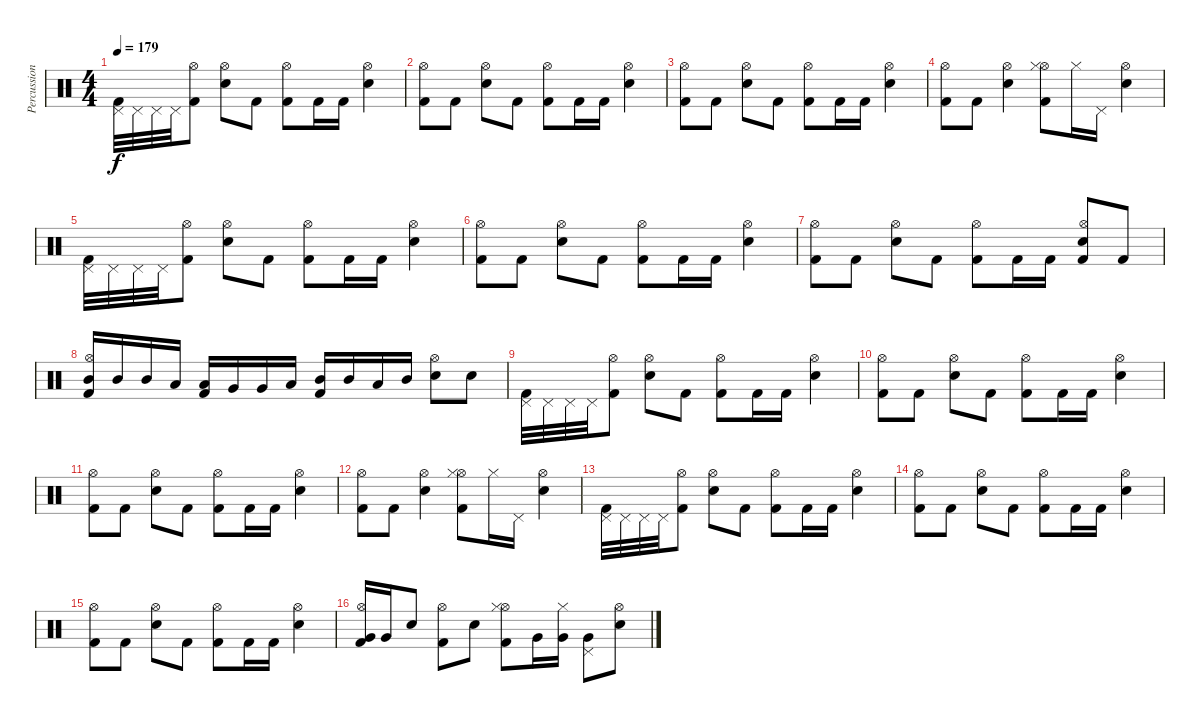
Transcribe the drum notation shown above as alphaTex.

\track ("Percussion" "Percussion") {instrument percussion}
\staff {score}
\articulation defaults
\ts (4 4)
\tempo 179
\clef neutral
\ks c
("Pedal Hi-Hat (hit)" "Kick (hit) 2").32{dy f} "Pedal Hi-Hat (hit)".32 "Pedal Hi-Hat (hit)".32 "Pedal Hi-Hat (hit)".32 ("Hi-Hat (open)" "Kick (hit) 2").8 ("Hi-Hat (open)" "Electric Snare (hit)").8 "Kick (hit) 2".8 ("Hi-Hat (open)" "Kick (hit) 2").8 "Kick (hit) 2".16 "Kick (hit) 2".16 ("Hi-Hat (open)" "Electric Snare (hit)").4 |
("Hi-Hat (open)" "Kick (hit) 2").8 "Kick (hit) 2".8 ("Hi-Hat (open)" "Electric Snare (hit)").8 "Kick (hit) 2".8 ("Hi-Hat (open)" "Kick (hit) 2").8 "Kick (hit) 2".16 "Kick (hit) 2".16 ("Hi-Hat (open)" "Electric Snare (hit)").4 |
("Hi-Hat (open)" "Kick (hit) 2").8 "Kick (hit) 2".8 ("Hi-Hat (open)" "Electric Snare (hit)").8 "Kick (hit) 2".8 ("Hi-Hat (open)" "Kick (hit) 2").8 "Kick (hit) 2".16 "Kick (hit) 2".16 ("Hi-Hat (open)" "Electric Snare (hit)").4 |
("Hi-Hat (open)" "Kick (hit) 2").8 "Kick (hit) 2".8 ("Hi-Hat (open)" "Electric Snare (hit)").4 ("Hi-Hat (open)" "Hi-Hat (closed)" "Kick (hit) 2").8 "Hi-Hat (closed)".16 "Pedal Hi-Hat (hit)".16 ("Hi-Hat (open)" "Electric Snare (hit)").4 |
("Pedal Hi-Hat (hit)" "Kick (hit) 2").32 "Pedal Hi-Hat (hit)".32 "Pedal Hi-Hat (hit)".32 "Pedal Hi-Hat (hit)".32 ("Hi-Hat (open)" "Kick (hit) 2").8 ("Hi-Hat (open)" "Electric Snare (hit)").8 "Kick (hit) 2".8 ("Hi-Hat (open)" "Kick (hit) 2").8 "Kick (hit) 2".16 "Kick (hit) 2".16 ("Hi-Hat (open)" "Electric Snare (hit)").4 |
("Hi-Hat (open)" "Kick (hit) 2").8 "Kick (hit) 2".8 ("Hi-Hat (open)" "Electric Snare (hit)").8 "Kick (hit) 2".8 ("Hi-Hat (open)" "Kick (hit) 2").8 "Kick (hit) 2".16 "Kick (hit) 2".16 ("Hi-Hat (open)" "Electric Snare (hit)").4 |
("Hi-Hat (open)" "Kick (hit) 2").8 "Kick (hit) 2".8 ("Hi-Hat (open)" "Electric Snare (hit)").8 "Kick (hit) 2".8 ("Hi-Hat (open)" "Kick (hit) 2").8 "Kick (hit) 2".16 "Kick (hit) 2".16 ("Hi-Hat (open)" "Electric Snare (hit)" "Kick (hit) 2").8 "Kick (hit) 2".8 |
("Hi-Hat (open)" "Mid Tom (hit)" "Kick (hit) 2").16 "Mid Tom (hit)".16 "Mid Tom (hit)".16 "Low Tom (hit)".16 ("Low Tom (hit)" "Kick (hit) 2").16 "Very Low Tom (hit)".16 "Very Low Tom (hit)".16 "Low Tom (hit)".16 ("Mid Tom (hit)" "Kick (hit) 2").16 "Mid Tom (hit)".16 "Low Tom (hit)".16 "Mid Tom (hit)".16 ("Hi-Hat (open)" "Electric Snare (hit)").8 "Electric Snare (hit)".8 |
("Pedal Hi-Hat (hit)" "Kick (hit) 2").32 "Pedal Hi-Hat (hit)".32 "Pedal Hi-Hat (hit)".32 "Pedal Hi-Hat (hit)".32 ("Hi-Hat (open)" "Kick (hit) 2").8 ("Hi-Hat (open)" "Electric Snare (hit)").8 "Kick (hit) 2".8 ("Hi-Hat (open)" "Kick (hit) 2").8 "Kick (hit) 2".16 "Kick (hit) 2".16 ("Hi-Hat (open)" "Electric Snare (hit)").4 |
("Hi-Hat (open)" "Kick (hit) 2").8 "Kick (hit) 2".8 ("Hi-Hat (open)" "Electric Snare (hit)").8 "Kick (hit) 2".8 ("Hi-Hat (open)" "Kick (hit) 2").8 "Kick (hit) 2".16 "Kick (hit) 2".16 ("Hi-Hat (open)" "Electric Snare (hit)").4 |
("Hi-Hat (open)" "Kick (hit) 2").8 "Kick (hit) 2".8 ("Hi-Hat (open)" "Electric Snare (hit)").8 "Kick (hit) 2".8 ("Hi-Hat (open)" "Kick (hit) 2").8 "Kick (hit) 2".16 "Kick (hit) 2".16 ("Hi-Hat (open)" "Electric Snare (hit)").4 |
("Hi-Hat (open)" "Kick (hit) 2").8 "Kick (hit) 2".8 ("Hi-Hat (open)" "Electric Snare (hit)").4 ("Hi-Hat (open)" "Hi-Hat (closed)" "Kick (hit) 2").8 "Hi-Hat (closed)".16 "Pedal Hi-Hat (hit)".16 ("Hi-Hat (open)" "Electric Snare (hit)").4 |
("Pedal Hi-Hat (hit)" "Kick (hit) 2").32 "Pedal Hi-Hat (hit)".32 "Pedal Hi-Hat (hit)".32 "Pedal Hi-Hat (hit)".32 ("Hi-Hat (open)" "Kick (hit) 2").8 ("Hi-Hat (open)" "Electric Snare (hit)").8 "Kick (hit) 2".8 ("Hi-Hat (open)" "Kick (hit) 2").8 "Kick (hit) 2".16 "Kick (hit) 2".16 ("Hi-Hat (open)" "Electric Snare (hit)").4 |
("Hi-Hat (open)" "Kick (hit) 2").8 "Kick (hit) 2".8 ("Hi-Hat (open)" "Electric Snare (hit)").8 "Kick (hit) 2".8 ("Hi-Hat (open)" "Kick (hit) 2").8 "Kick (hit) 2".16 "Kick (hit) 2".16 ("Hi-Hat (open)" "Electric Snare (hit)").4 |
("Hi-Hat (open)" "Kick (hit) 2").8 "Kick (hit) 2".8 ("Hi-Hat (open)" "Electric Snare (hit)").8 "Kick (hit) 2".8 ("Hi-Hat (open)" "Kick (hit) 2").8 "Kick (hit) 2".16 "Kick (hit) 2".16 ("Hi-Hat (open)" "Electric Snare (hit)").4 |
("Hi-Hat (open)" "Very Low Tom (hit)" "Kick (hit) 2").16 "Very Low Tom (hit)".16 "Electric Snare (hit)".8 ("Hi-Hat (open)" "Kick (hit) 2").8 "Electric Snare (hit)".8 ("Hi-Hat (open)" "Hi-Hat (closed)" "Kick (hit) 2").8 "Very Low Tom (hit)".16 ("Hi-Hat (closed)" "Very Low Tom (hit)").16 ("Pedal Hi-Hat (hit)" "Very Low Tom (hit)").8 ("Hi-Hat (open)" "Electric Snare (hit)").8
